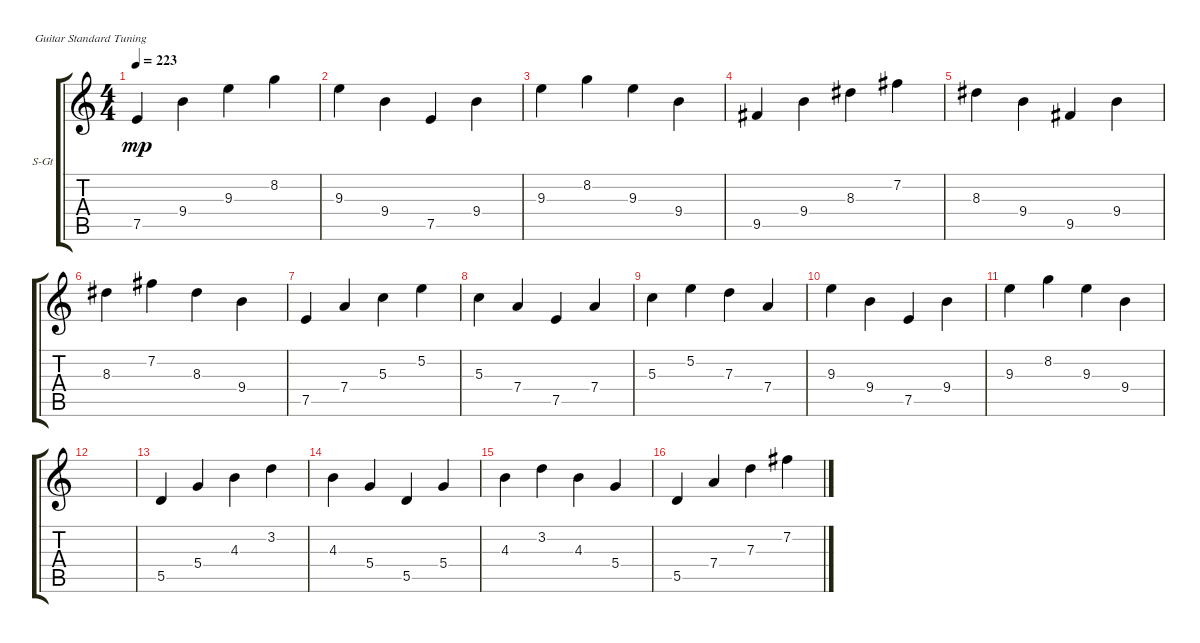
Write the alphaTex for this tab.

\defaultSystemsLayout 4
\bracketExtendMode groupsimilarinstruments
\firstSystemTrackNameOrientation horizontal
\otherSystemsTrackNameOrientation horizontal
\track ("Steel Guitar" "S-Gt") {mute instrument acousticguitarsteel}
\staff {score tabs}
\tuning (E4 B3 G3 D3 A2 E2)
\ts (4 4)
\tempo 223
\clef g2
\ks c
7.5.4{dy mp} 9.4.4 9.3.4 8.2.4 |
9.3.4 9.4.4 7.5.4 9.4.4 |
9.3.4 8.2.4 9.3.4 9.4.4 |
9.5.4 9.4.4 8.3.4 7.2.4 |
8.3.4 9.4.4 9.5.4 9.4.4 |
8.3.4 7.2.4 8.3.4 9.4.4 |
7.5.4 7.4.4 5.3.4 5.2.4 |
5.3.4 7.4.4 7.5.4 7.4.4 |
5.3.4 5.2.4 7.3.4 7.4.4 |
9.3.4 9.4.4 7.5.4 9.4.4 |
9.3.4 8.2.4 9.3.4 9.4.4 |
|
5.5.4 5.4.4 4.3.4 3.2.4 |
4.3.4 5.4.4 5.5.4 5.4.4 |
4.3.4 3.2.4 4.3.4 5.4.4 |
5.5.4 7.4.4 7.3.4 7.2.4
